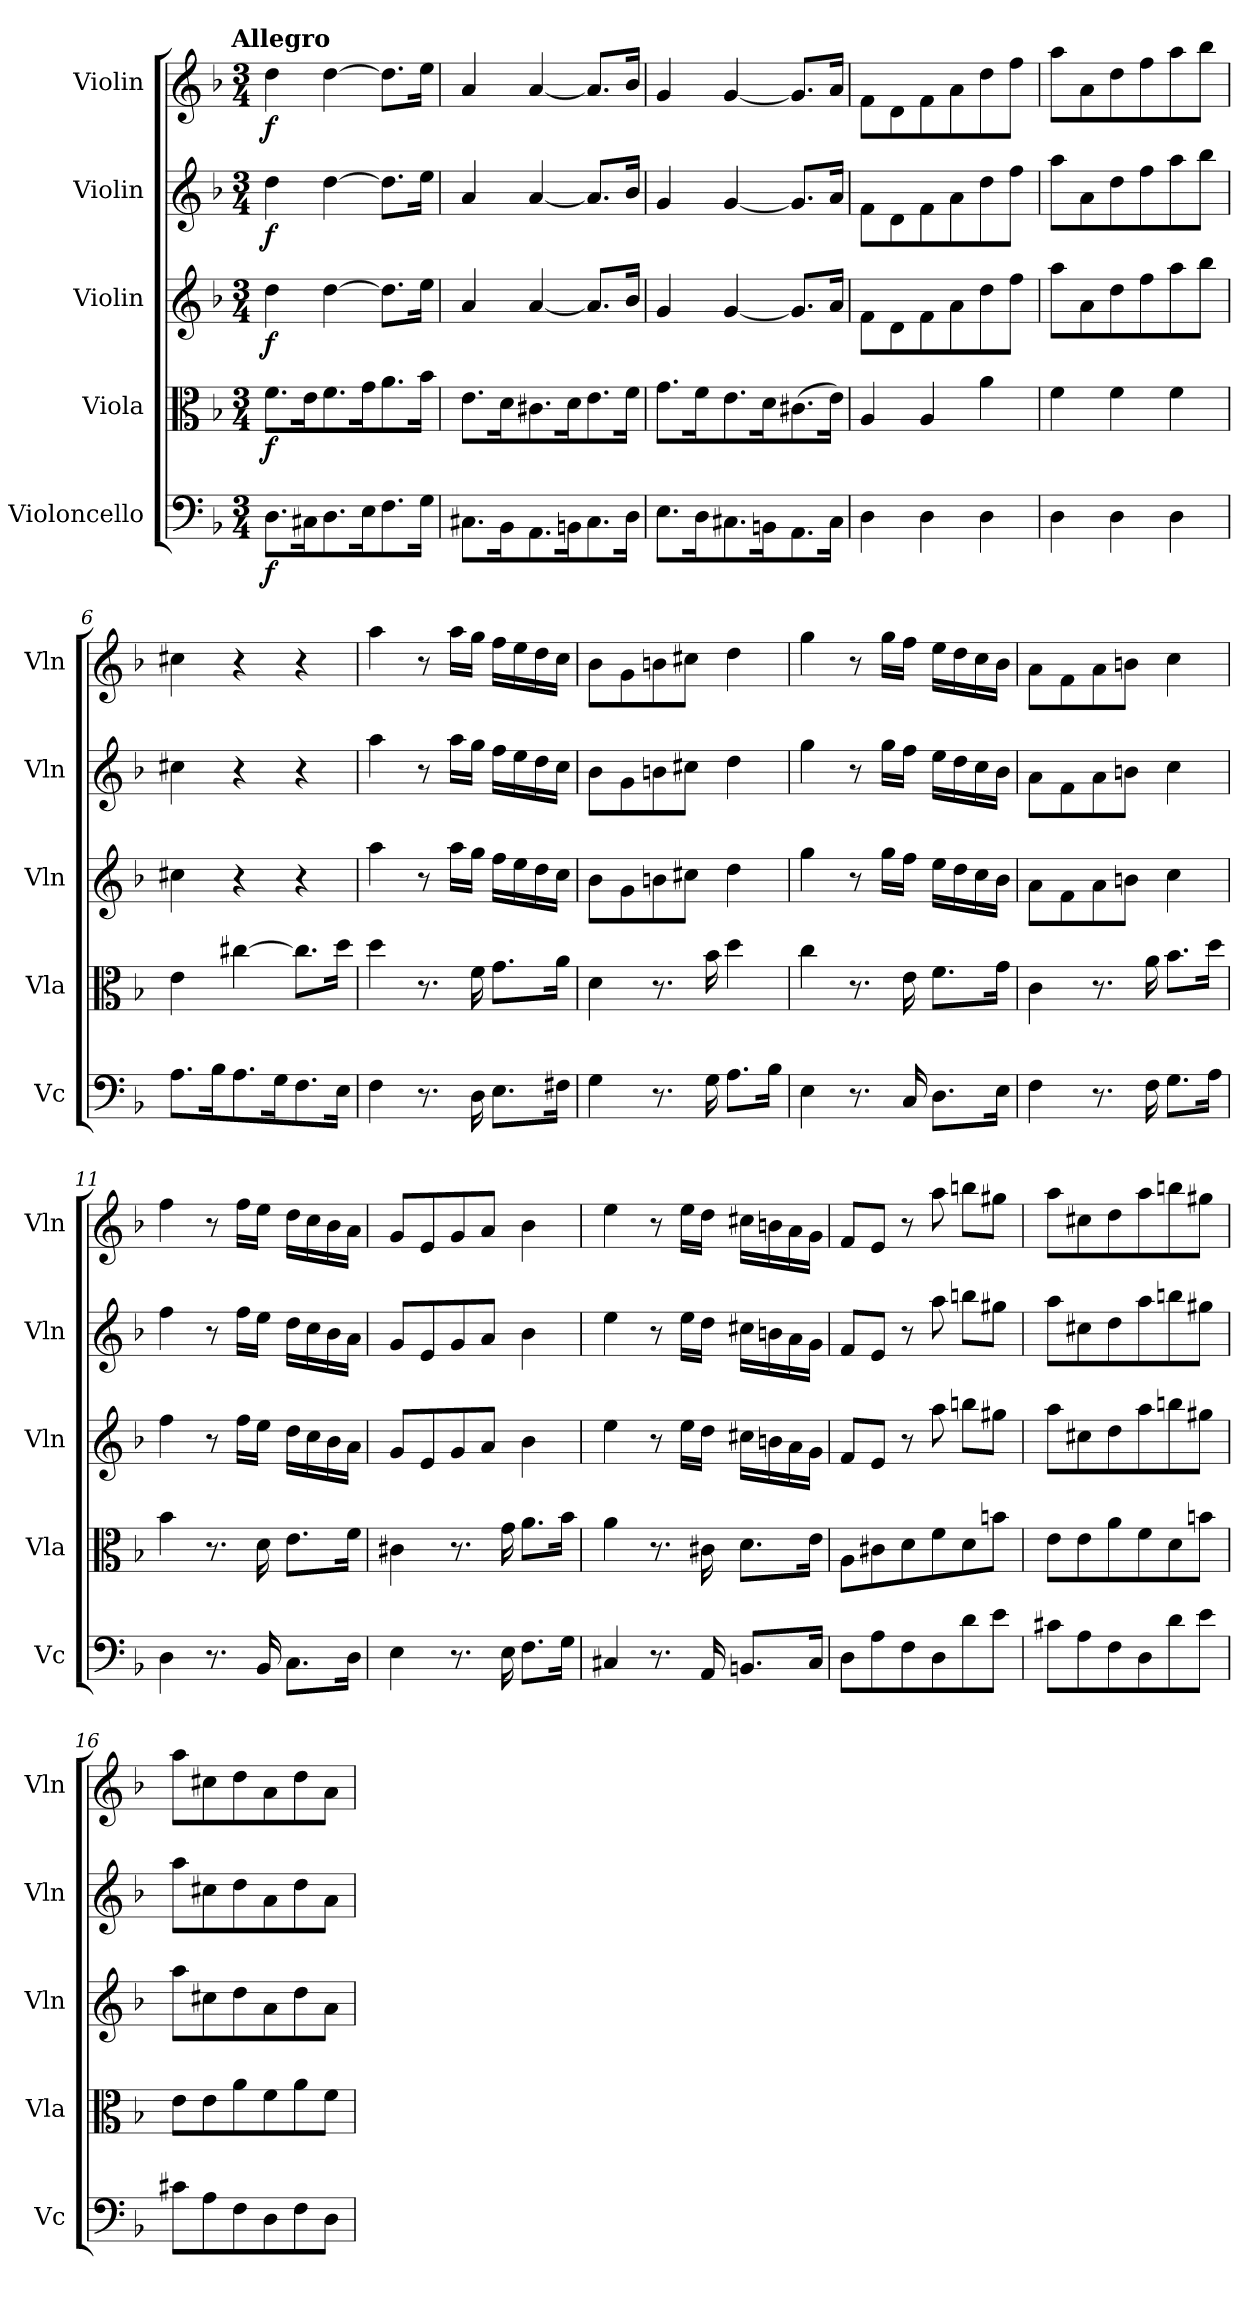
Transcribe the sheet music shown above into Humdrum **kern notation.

**kern	**dynam	**kern	**dynam	**kern	**dynam	**kern	**dynam	**kern	**dynam
*part5	*part5	*part4	*part4	*part3	*part3	*part2	*part2	*part1	*part1
*staff5	*staff5	*staff4	*staff4	*staff3	*staff3	*staff2	*staff2	*staff1	*staff1
*I"Violoncello	*	*I"Viola	*	*I"Violin	*	*I"Violin	*	*I"Violin	*
*I'Vc	*	*I'Vla	*	*I'Vln	*	*I'Vln	*	*I'Vln	*
*clefF4	*	*clefC3	*	*clefG2	*	*clefG2	*	*clefG2	*
*k[b-]	*	*k[b-]	*	*k[b-]	*	*k[b-]	*	*k[b-]	*
!!LO:TX:omd:t=Allegro
*M3/4	*	*M3/4	*	*M3/4	*	*M3/4	*	*M3/4	*
*MM120	*	*MM120	*	*MM120	*	*MM120	*	*MM120	*
=1	=1	=1	=1	=1	=1	=1	=1	=1	=1
8.D\L	f	8.f\L	f	4dd\	f	4dd\	f	4dd\	f
16C#X\K	.	16e\K	.	.	.	.	.	.	.
8.D\	.	8.f\	.	[4dd\	.	[4dd\	.	[4dd\	.
16E\K	.	16g\K	.	.	.	.	.	.	.
8.F\	.	8.a\	.	8.dd\L]	.	8.dd\L]	.	8.dd\L]	.
16G\Jk	.	16b-\Jk	.	16ee\Jk	.	16ee\Jk	.	16ee\Jk	.
=2	=2	=2	=2	=2	=2	=2	=2	=2	=2
8.C#X\L	.	8.e\L	.	4a/	.	4a/	.	4a/	.
16BB-\K	.	16d\K	.	.	.	.	.	.	.
8.AA\	.	8.c#X\	.	[4a/	.	[4a/	.	[4a/	.
16BBn\K	.	16d\K	.	.	.	.	.	.	.
8.C#\	.	8.e\	.	8.a/L]	.	8.a/L]	.	8.a/L]	.
16D\Jk	.	16f\Jk	.	16b-/Jk	.	16b-/Jk	.	16b-/Jk	.
=3	=3	=3	=3	=3	=3	=3	=3	=3	=3
8.E\L	.	8.g\L	.	4g/	.	4g/	.	4g/	.
16D\K	.	16f\K	.	.	.	.	.	.	.
8.C#X\	.	8.e\	.	[4g/	.	[4g/	.	[4g/	.
16BBn\K	.	16d\K	.	.	.	.	.	.	.
8.AA\	.	(8.c#X\	.	8.g/L]	.	8.g/L]	.	8.g/L]	.
16C#\Jk	.	16e\Jk)	.	16a/Jk	.	16a/Jk	.	16a/Jk	.
=4	=4	=4	=4	=4	=4	=4	=4	=4	=4
4D\	.	4A/	.	8f\L	.	8f\L	.	8f\L	.
.	.	.	.	8d\	.	8d\	.	8d\	.
4D\	.	4A/	.	8f\	.	8f\	.	8f\	.
.	.	.	.	8a\	.	8a\	.	8a\	.
4D\	.	4a\	.	8dd\	.	8dd\	.	8dd\	.
.	.	.	.	8ff\J	.	8ff\J	.	8ff\J	.
=5	=5	=5	=5	=5	=5	=5	=5	=5	=5
4D\	.	4f\	.	8aa\L	.	8aa\L	.	8aa\L	.
.	.	.	.	8a\	.	8a\	.	8a\	.
4D\	.	4f\	.	8dd\	.	8dd\	.	8dd\	.
.	.	.	.	8ff\	.	8ff\	.	8ff\	.
4D\	.	4f\	.	8aa\	.	8aa\	.	8aa\	.
.	.	.	.	8bb-\J	.	8bb-\J	.	8bb-\J	.
=6	=6	=6	=6	=6	=6	=6	=6	=6	=6
8.A\L	.	4e\	.	4cc#X\	.	4cc#X\	.	4cc#X\	.
16B-\K	.	.	.	.	.	.	.	.	.
8.A\	.	[4cc#X\	.	4r	.	4r	.	4r	.
16G\K	.	.	.	.	.	.	.	.	.
8.F\	.	8.cc#\L]	.	4r	.	4r	.	4r	.
16E\Jk	.	16dd\Jk	.	.	.	.	.	.	.
=7	=7	=7	=7	=7	=7	=7	=7	=7	=7
4F\	.	4dd\	.	4aa\	.	4aa\	.	4aa\	.
8.r	.	8.r	.	8r	.	8r	.	8r	.
.	.	.	.	16aa\LL	.	16aa\LL	.	16aa\LL	.
16D\	.	16f\	.	16gg\JJ	.	16gg\JJ	.	16gg\JJ	.
8.E\L	.	8.g\L	.	16ff\LL	.	16ff\LL	.	16ff\LL	.
.	.	.	.	16ee\	.	16ee\	.	16ee\	.
.	.	.	.	16dd\	.	16dd\	.	16dd\	.
16F#X\Jk	.	16a\Jk	.	16cc\JJ	.	16cc\JJ	.	16cc\JJ	.
=8	=8	=8	=8	=8	=8	=8	=8	=8	=8
4G\	.	4d\	.	8b-\L	.	8b-\L	.	8b-\L	.
.	.	.	.	8g\	.	8g\	.	8g\	.
8.r	.	8.r	.	8bn\	.	8bn\	.	8bn\	.
.	.	.	.	8cc#X\J	.	8cc#X\J	.	8cc#X\J	.
16G\	.	16b-\	.	.	.	.	.	.	.
8.A\L	.	4dd\	.	4dd\	.	4dd\	.	4dd\	.
16B-\Jk	.	.	.	.	.	.	.	.	.
=9	=9	=9	=9	=9	=9	=9	=9	=9	=9
4E\	.	4cc\	.	4gg\	.	4gg\	.	4gg\	.
8.r	.	8.r	.	8r	.	8r	.	8r	.
.	.	.	.	16gg\LL	.	16gg\LL	.	16gg\LL	.
16C/	.	16e\	.	16ff\JJ	.	16ff\JJ	.	16ff\JJ	.
8.D\L	.	8.f\L	.	16ee\LL	.	16ee\LL	.	16ee\LL	.
.	.	.	.	16dd\	.	16dd\	.	16dd\	.
.	.	.	.	16cc\	.	16cc\	.	16cc\	.
16E\Jk	.	16g\Jk	.	16b-\JJ	.	16b-\JJ	.	16b-\JJ	.
=10	=10	=10	=10	=10	=10	=10	=10	=10	=10
4F\	.	4c\	.	8a\L	.	8a\L	.	8a\L	.
.	.	.	.	8f\	.	8f\	.	8f\	.
8.r	.	8.r	.	8a\	.	8a\	.	8a\	.
.	.	.	.	8bn\J	.	8bn\J	.	8bn\J	.
16F\	.	16a\	.	.	.	.	.	.	.
8.G\L	.	8.b-\L	.	4cc\	.	4cc\	.	4cc\	.
16A\Jk	.	16dd\Jk	.	.	.	.	.	.	.
=11	=11	=11	=11	=11	=11	=11	=11	=11	=11
4D\	.	4b-\	.	4ff\	.	4ff\	.	4ff\	.
8.r	.	8.r	.	8r	.	8r	.	8r	.
.	.	.	.	16ff\LL	.	16ff\LL	.	16ff\LL	.
16BB-/	.	16d\	.	16ee\JJ	.	16ee\JJ	.	16ee\JJ	.
8.C\L	.	8.e\L	.	16dd\LL	.	16dd\LL	.	16dd\LL	.
.	.	.	.	16cc\	.	16cc\	.	16cc\	.
.	.	.	.	16b-\	.	16b-\	.	16b-\	.
16D\Jk	.	16f\Jk	.	16a\JJ	.	16a\JJ	.	16a\JJ	.
=12	=12	=12	=12	=12	=12	=12	=12	=12	=12
4E\	.	4c#X\	.	8g/L	.	8g/L	.	8g/L	.
.	.	.	.	8e/	.	8e/	.	8e/	.
8.r	.	8.r	.	8g/	.	8g/	.	8g/	.
.	.	.	.	8a/J	.	8a/J	.	8a/J	.
16E\	.	16g\	.	.	.	.	.	.	.
8.F\L	.	8.a\L	.	4b-\	.	4b-\	.	4b-\	.
16G\Jk	.	16b-\Jk	.	.	.	.	.	.	.
=13	=13	=13	=13	=13	=13	=13	=13	=13	=13
4C#X/	.	4a\	.	4ee\	.	4ee\	.	4ee\	.
8.r	.	8.r	.	8r	.	8r	.	8r	.
.	.	.	.	16ee\LL	.	16ee\LL	.	16ee\LL	.
16AA/	.	16c#X\	.	16dd\JJ	.	16dd\JJ	.	16dd\JJ	.
8.BBn/L	.	8.d\L	.	16cc#X\LL	.	16cc#X\LL	.	16cc#X\LL	.
.	.	.	.	16bn\	.	16bn\	.	16bn\	.
.	.	.	.	16a\	.	16a\	.	16a\	.
16C#/Jk	.	16e\Jk	.	16g\JJ	.	16g\JJ	.	16g\JJ	.
=14	=14	=14	=14	=14	=14	=14	=14	=14	=14
8D\L	.	8A\L	.	8f/L	.	8f/L	.	8f/L	.
8A\	.	8c#X\	.	8e/J	.	8e/J	.	8e/J	.
8F\	.	8d\	.	8r	.	8r	.	8r	.
8D\	.	8f\	.	8aa\	.	8aa\	.	8aa\	.
8d\	.	8d\	.	8bbn\L	.	8bbn\L	.	8bbn\L	.
8e\J	.	8bn\J	.	8gg#X\J	.	8gg#X\J	.	8gg#X\J	.
=15	=15	=15	=15	=15	=15	=15	=15	=15	=15
8c#X\L	.	8e\L	.	8aa\L	.	8aa\L	.	8aa\L	.
8A\	.	8e\	.	8cc#X\	.	8cc#X\	.	8cc#X\	.
8F\	.	8a\	.	8dd\	.	8dd\	.	8dd\	.
8D\	.	8f\	.	8aa\	.	8aa\	.	8aa\	.
8d\	.	8d\	.	8bbn\	.	8bbn\	.	8bbn\	.
8e\J	.	8bn\J	.	8gg#X\J	.	8gg#X\J	.	8gg#X\J	.
=16	=16	=16	=16	=16	=16	=16	=16	=16	=16
8c#X\L	.	8e\L	.	8aa\L	.	8aa\L	.	8aa\L	.
8A\	.	8e\	.	8cc#X\	.	8cc#X\	.	8cc#X\	.
8F\	.	8a\	.	8dd\	.	8dd\	.	8dd\	.
8D\	.	8f\	.	8a\	.	8a\	.	8a\	.
8F\	.	8a\	.	8dd\	.	8dd\	.	8dd\	.
8D\J	.	8f\J	.	8a\J	.	8a\J	.	8a\J	.
=	=	=	=	=	=	=	=	=	=
*-	*-	*-	*-	*-	*-	*-	*-	*-	*-
